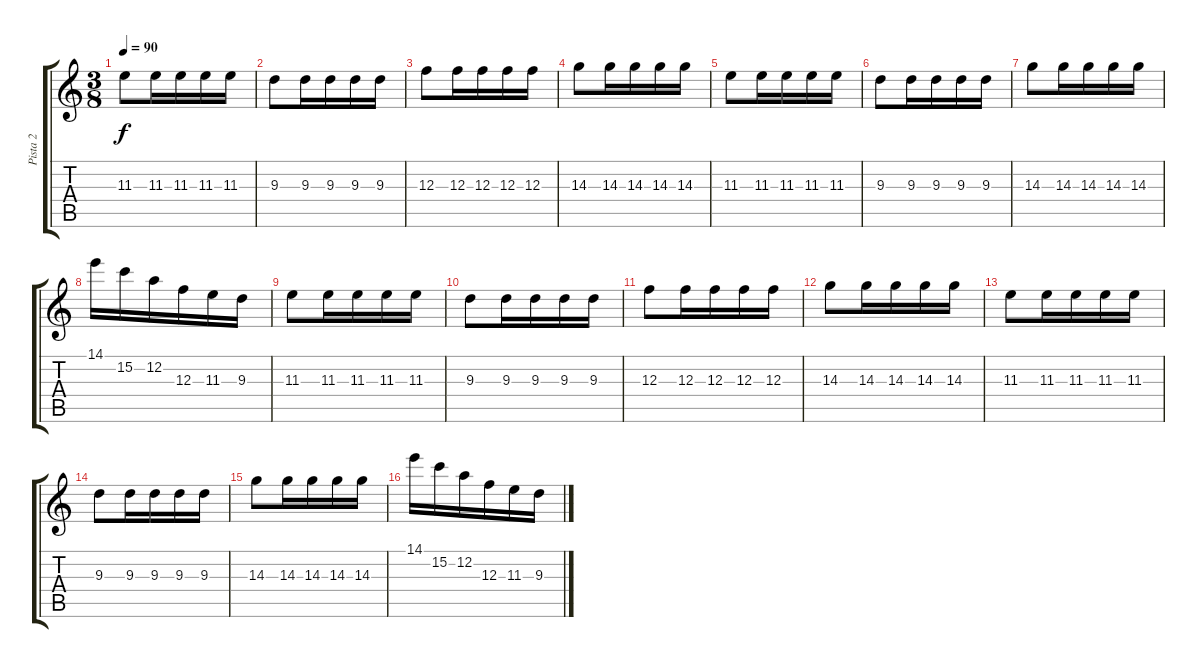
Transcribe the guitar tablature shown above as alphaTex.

\track ("Pista 2" "Pista 2") {instrument overdrivenguitar}
\staff {score tabs}
\tuning (D4 A3 F3 C3 G2 C2) {hide}
\ts (3 8)
\tempo 90
\clef g2
\ks c
11.3.8{dy f} 11.3.16 11.3.16 11.3.16 11.3.16 |
9.3.8 9.3.16 9.3.16 9.3.16 9.3.16 |
12.3.8 12.3.16 12.3.16 12.3.16 12.3.16 |
14.3.8 14.3.16 14.3.16 14.3.16 14.3.16 |
11.3.8 11.3.16 11.3.16 11.3.16 11.3.16 |
9.3.8 9.3.16 9.3.16 9.3.16 9.3.16 |
14.3.8 14.3.16 14.3.16 14.3.16 14.3.16 |
14.1.16 15.2.16 12.2.16 12.3.16 11.3.16 9.3.16 |
11.3.8 11.3.16 11.3.16 11.3.16 11.3.16 |
9.3.8 9.3.16 9.3.16 9.3.16 9.3.16 |
12.3.8 12.3.16 12.3.16 12.3.16 12.3.16 |
14.3.8 14.3.16 14.3.16 14.3.16 14.3.16 |
11.3.8 11.3.16 11.3.16 11.3.16 11.3.16 |
9.3.8 9.3.16 9.3.16 9.3.16 9.3.16 |
14.3.8 14.3.16 14.3.16 14.3.16 14.3.16 |
14.1.16 15.2.16 12.2.16 12.3.16 11.3.16 9.3.16
